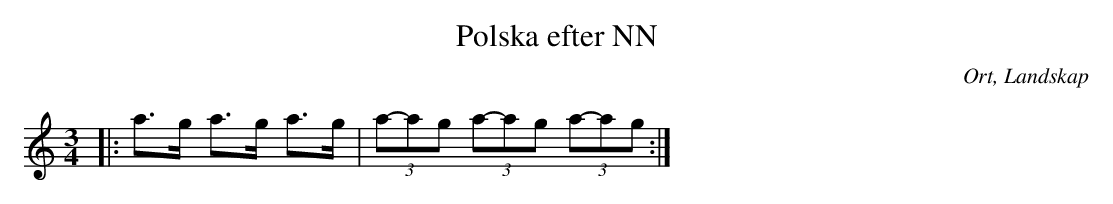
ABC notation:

X:1
T:Polska efter NN
O:Ort, Landskap
M:3/4
L:1/8
K:C
|: a>g a>g a>g| (3a-ag (3a-ag (3a-ag:|
